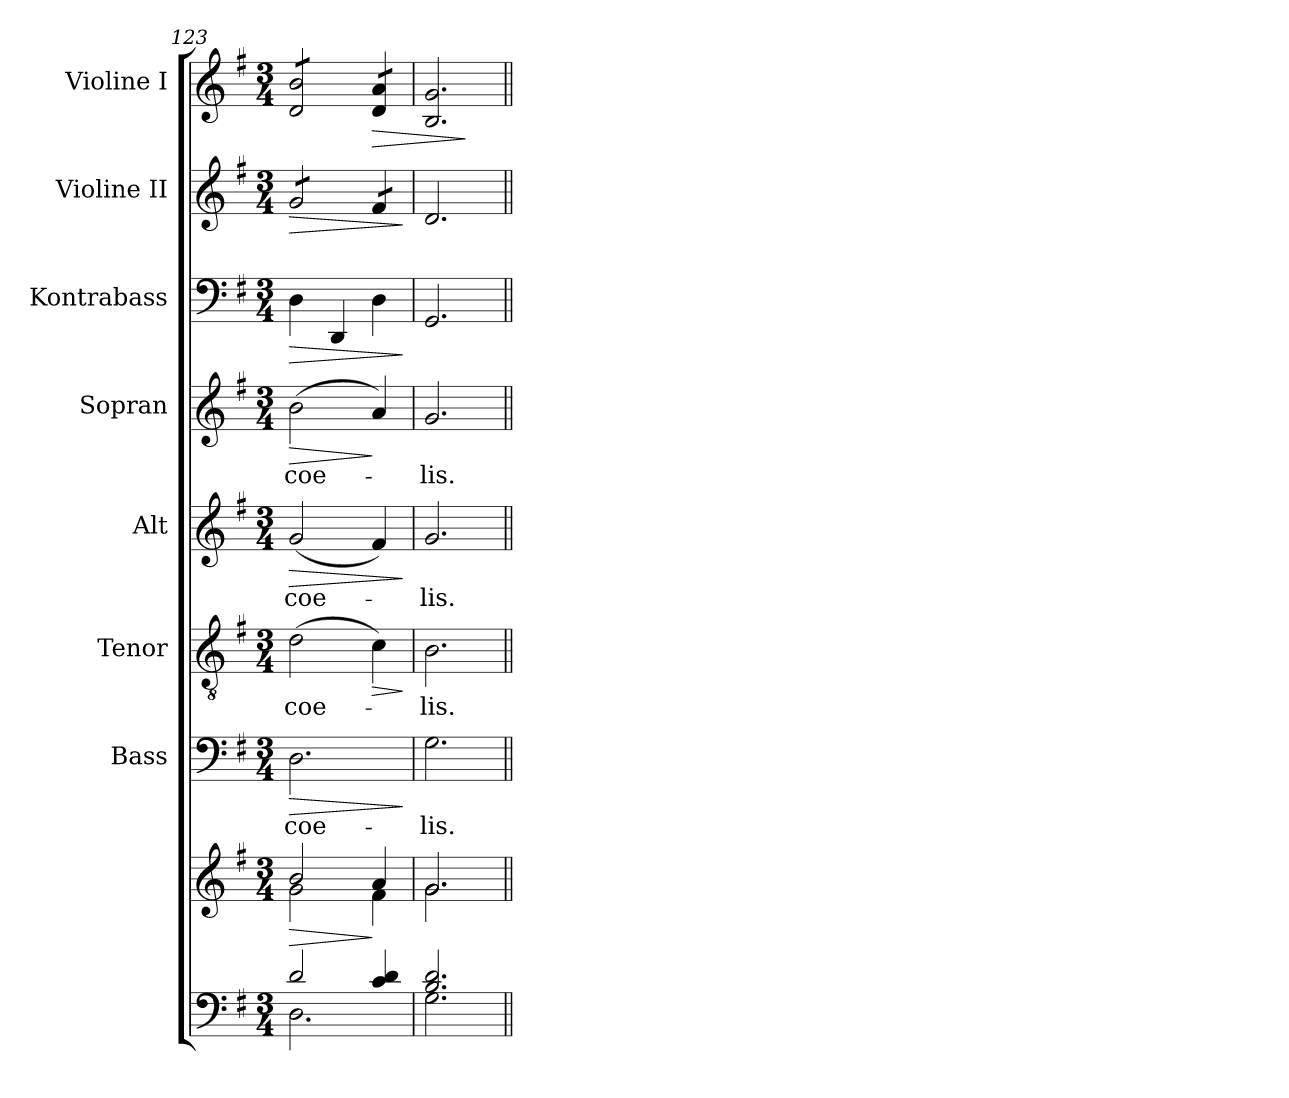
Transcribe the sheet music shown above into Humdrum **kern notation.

**kern	**kern	**dynam	**kern	**text	**dynam	**kern	**text	**dynam	**kern	**text	**dynam	**kern	**text	**dynam	**kern	**dynam	**kern	**dynam	**kern	**dynam
*part8	*part8	*part8	*part7	*part7	*part7	*part6	*part6	*part6	*part5	*part5	*part5	*part4	*part4	*part4	*part3	*part3	*part2	*part2	*part1	*part1
*staff9	*staff8	*staff8/9	*staff7	*staff7	*staff7	*staff6	*staff6	*staff6	*staff5	*staff5	*staff5	*staff4	*staff4	*staff4	*staff3	*staff3	*staff2	*staff2	*staff1	*staff1
*	*	*	*I"Bass	*	*	*I"Tenor	*	*	*I"Alt	*	*	*I"Sopran	*	*	*I"Kontrabass	*	*I"Violine II	*	*I"Violine I	*
*	*	*	*I'B.	*	*	*I'T.	*	*	*I'A.	*	*	*I'S.	*	*	*I'Kb.	*	*I'Vl. II	*	*I'Vl. I	*
*clefF4	*clefG2	*	*clefF4	*	*	*clefGv2	*	*	*clefG2	*	*	*clefG2	*	*	*clefF4	*	*clefG2	*	*clefG2	*
*	*	*	*	*	*	*	*	*	*	*	*	*	*	*	*ITrd7c12	*	*	*	*	*
*k[f#]	*k[f#]	*	*k[f#]	*	*	*k[f#]	*	*	*k[f#]	*	*	*k[f#]	*	*	*k[f#]	*	*k[f#]	*	*k[f#]	*
*G:	*G:	*	*G:	*	*	*G:	*	*	*G:	*	*	*G:	*	*	*G:	*	*G:	*	*G:	*
*M3/4	*M3/4	*	*M3/4	*	*	*M3/4	*	*	*M3/4	*	*	*M3/4	*	*	*M3/4	*	*M3/4	*	*M3/4	*
=123	=123	=123	=123	=123	=123	=123	=123	=123	=123	=123	=123	=123	=123	=123	=123	=123	=123	=123	=123	=123
*^	*	*	*	*	*	*	*	*	*	*	*	*	*	*	*	*	*	*	*	*
!	!	!	!LO:HP:b	!	!LO:LY:b	!LO:HP:b	!	!LO:LY:b	!	!	!LO:LY:b	!LO:HP:b	!	!LO:LY:b	!LO:HP:b	!	!LO:HP:b	!	!LO:HP:b	!	!
*	*	*^	*	*	*	*	*	*	*	*	*	*	*	*	*	*	*	*	*	*	*
*	*	*	*	*	*	*	*	*	*	*	*	*	*	*	*	*	*	*	*tremolo	*	*	*
*	*	*	*	*	*	*	*	*	*	*	*	*	*	*	*	*	*	*	*	*	*tremolo	*
2d/	2.D\	2b/	2g\	>	2.D\	coe-	>	(>2d\	coe-	.	(<2g/	coe-	>	(>2b\	coe-	>	4DD\	>	8g/L	>	8d/ 8b/L	.
.	.	.	.	.	.	.	.	.	.	.	.	.	.	.	.	.	.	.	8g/	.	8d/ 8b/	.
.	.	.	.	.	.	.	.	.	.	.	.	.	.	.	.	.	4DDD/	.	8g/	.	8d/ 8b/	.
.	.	.	.	.	.	.	.	.	.	.	.	.	.	.	.	.	.	.	8g/J	.	8d/ 8b/J	.
!	!	!	!	!	!	!	!	!	!	!LO:HP:b	!	!	!	!	!	!	!	!	!	!	!	!LO:HP:b
4c/ 4d/	.	4a/	4f#\	]	.	.	.	4c\)	.	>	4f#/)	.	.	4a/)	.	]	4DD\	.	8f#/L	.	8d/ 8a/L	>
.	.	.	.	.	.	.	.	.	.	.	.	.	.	.	.	.	.	.	8f#/J	.	8d/ 8a/J	.
*	*	*	*	*	*	*	*	*	*	*	*	*	*	*	*	*	*	*	*	*	*Xtremolo	*
*	*	*	*	*	*	*	*	*	*	*	*	*	*	*	*	*	*	*	*Xtremolo	*	*	*
*v	*v	*	*	*	*	*	*	*	*	*	*	*	*	*	*	*	*	*	*	*	*	*
*	*v	*v	*	*	*	*	*	*	*	*	*	*	*	*	*	*	*	*	*	*	*
.	.	.	.	.	]	.	.	]	.	.	]	.	.	.	.	]	.	]	.	.
=124	=124	=124	=124	=124	=124	=124	=124	=124	=124	=124	=124	=124	=124	=124	=124	=124	=124	=124	=124	=124
*^	*^	*	*	*	*	*	*	*	*	*	*	*	*	*	*	*	*	*	*	*
!	!	!	!	!	!	!LO:LY:b	!	!	!LO:LY:b	!	!	!LO:LY:b	!	!	!LO:LY:b	!	!	!	!	!	!	!
2.B/ 2.d/	2.G\	2.g/	2.g\	.	2.G\	-lis.	.	2.B\	-lis.	.	2.g/	-lis.	.	2.g/	-lis.	.	2.GGG/	.	2.d/	.	2.B/ 2.g/	.
*v	*v	*	*	*	*	*	*	*	*	*	*	*	*	*	*	*	*	*	*	*	*	*
*	*v	*v	*	*	*	*	*	*	*	*	*	*	*	*	*	*	*	*	*	*	*
.	.	.	.	.	.	.	.	.	.	.	.	.	.	.	.	.	.	.	.	]
=||	=||	=||	=||	=||	=||	=||	=||	=||	=||	=||	=||	=||	=||	=||	=||	=||	=||	=||	=||	=||
*-	*-	*-	*-	*-	*-	*-	*-	*-	*-	*-	*-	*-	*-	*-	*-	*-	*-	*-	*-	*-
